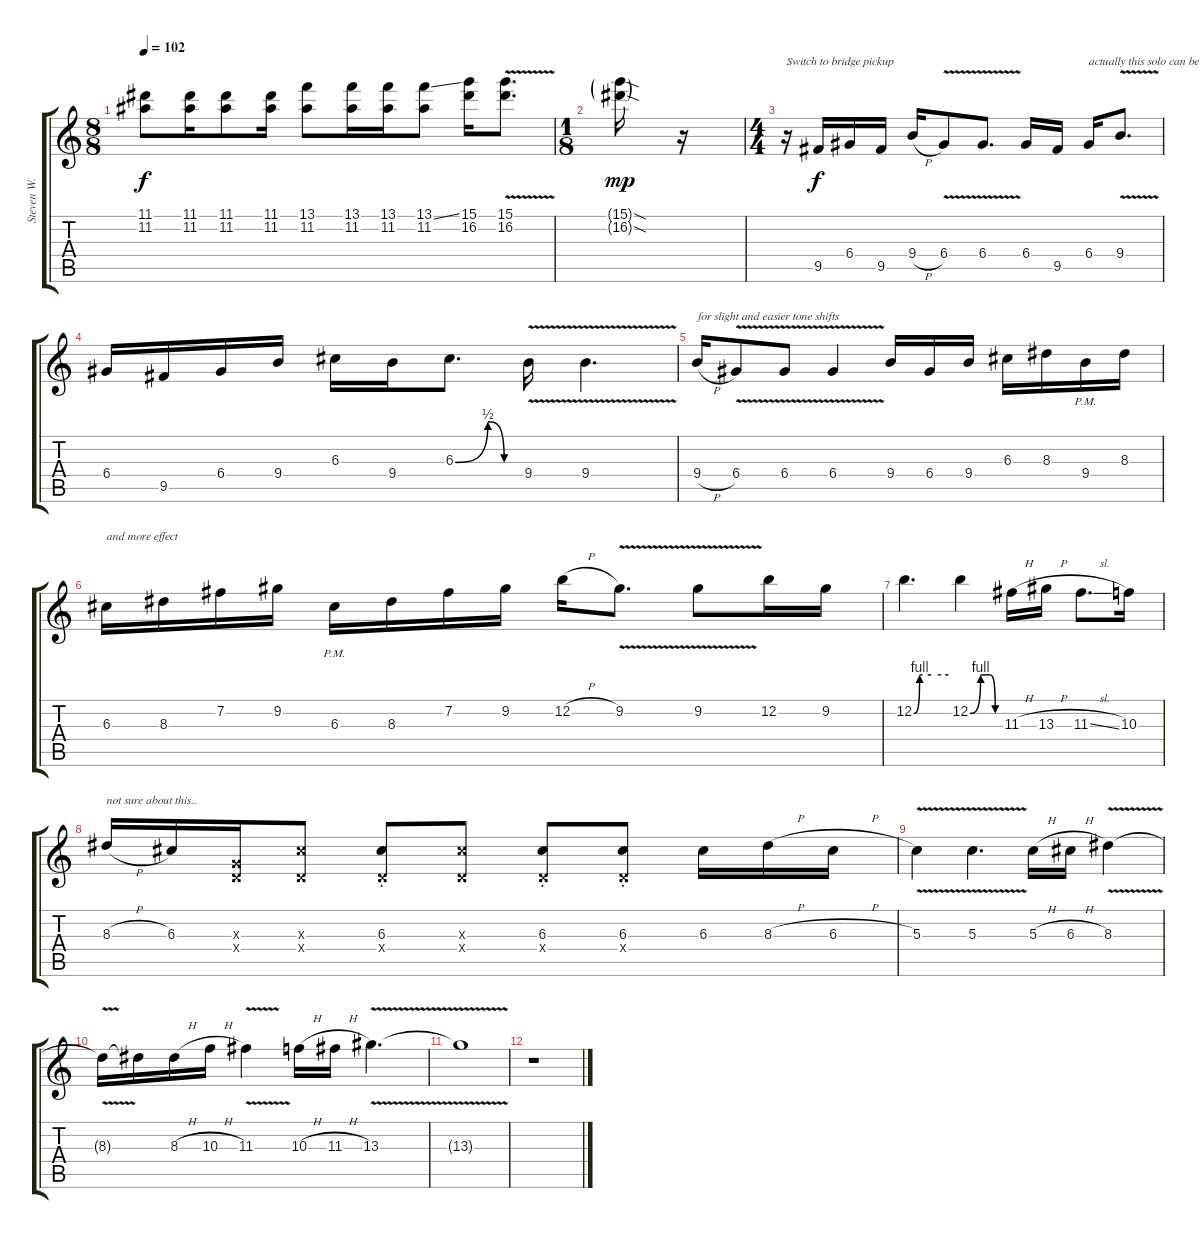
\track ("Steven W. Lead (No Capo!!!)" "Steven W. ") {instrument overdrivenguitar}
\staff {score tabs}
\tuning (E4 B3 G3 D3 A2 D2) {hide}
\ts (8 8)
\tempo 102
\clef g2
\ks c
(11.1 11.2).8{dy f} (11.1 11.2).16 (11.1 11.2).8 (11.1 11.2).16 (13.1 11.2).8 (13.1 11.2).16 (13.1 11.2).16 (13.1{ss} 11.2).8 (15.1 16.2).16 (15.1{v} 16.2{v}).8{d} |
\ts (1 8)
(15.1{sod g} 16.2{sod g}).16{dy mp} r.16 |
\ts (4 4)
r.16{txt "Switch to bridge pickup"} 9.5.16{dy f} 6.4.16 9.5.16 9.4{h}.16 6.4{v}.8 6.4{v}.8{d} 6.4.16 9.5.16 6.4.16{txt "actually this solo can be played on a wah pedal"} 9.4{v}.8{d} |
6.4.16 9.5.16 6.4.16 9.4.16 6.3.16 9.4.16 6.3{be (custom 0 0 30 2 45 0 60 0)}.8{d} 9.4{v}.16 9.4{v}.4{d} |
9.4{h}.16{txt "for slight and easier tone shifts"} 6.4{v}.8 6.4{v}.8 6.4{v}.4 9.4.16 6.4.16 9.4.16 6.3.16 8.3.16 9.4{pm}.16 8.3.16 |
6.3.16{txt "and more effect"} 8.3.16 7.2.16 9.2.16 6.3{pm}.16 8.3.16 7.2.16 9.2.16 12.2{h}.16 9.2{v}.8{d} 9.2{v}.8 12.2.16 9.2.16 |
12.2{be (custom 0 0 10 4 15 4 30 4 60 4)}.4{d} 12.2{be (custom 0 0 21 4 30 4 39 4 50 0 60 0)}.4 11.3{h}.16 13.3{h}.16 11.3{sl}.8{d} 10.3.16 |
8.3{h}.16{txt "not sure about this.."} 6.3.16 (0.3{x} 0.4{x}).16 (6.3{x} 0.4{x}).8 (6.3{st} 0.4{x}).8 (6.3{x} 0.4{x}).8 (6.3{st} 0.4{x}).8 (6.3{st} 0.4{x}).8 6.3.16 8.3{h}.16 6.3{h}.16 |
5.3{v}.4 5.3{v}.4{d} 5.3{h}.16 6.3{h}.16 8.3{v}.4 |
8.3{t}.16 8.3{t}.16 8.3{h}.16 10.3{h}.16 11.3{v}.4 10.3{h}.16 11.3{h}.16 13.3{v}.4{d} |
13.3{t}.1 |
r.1
